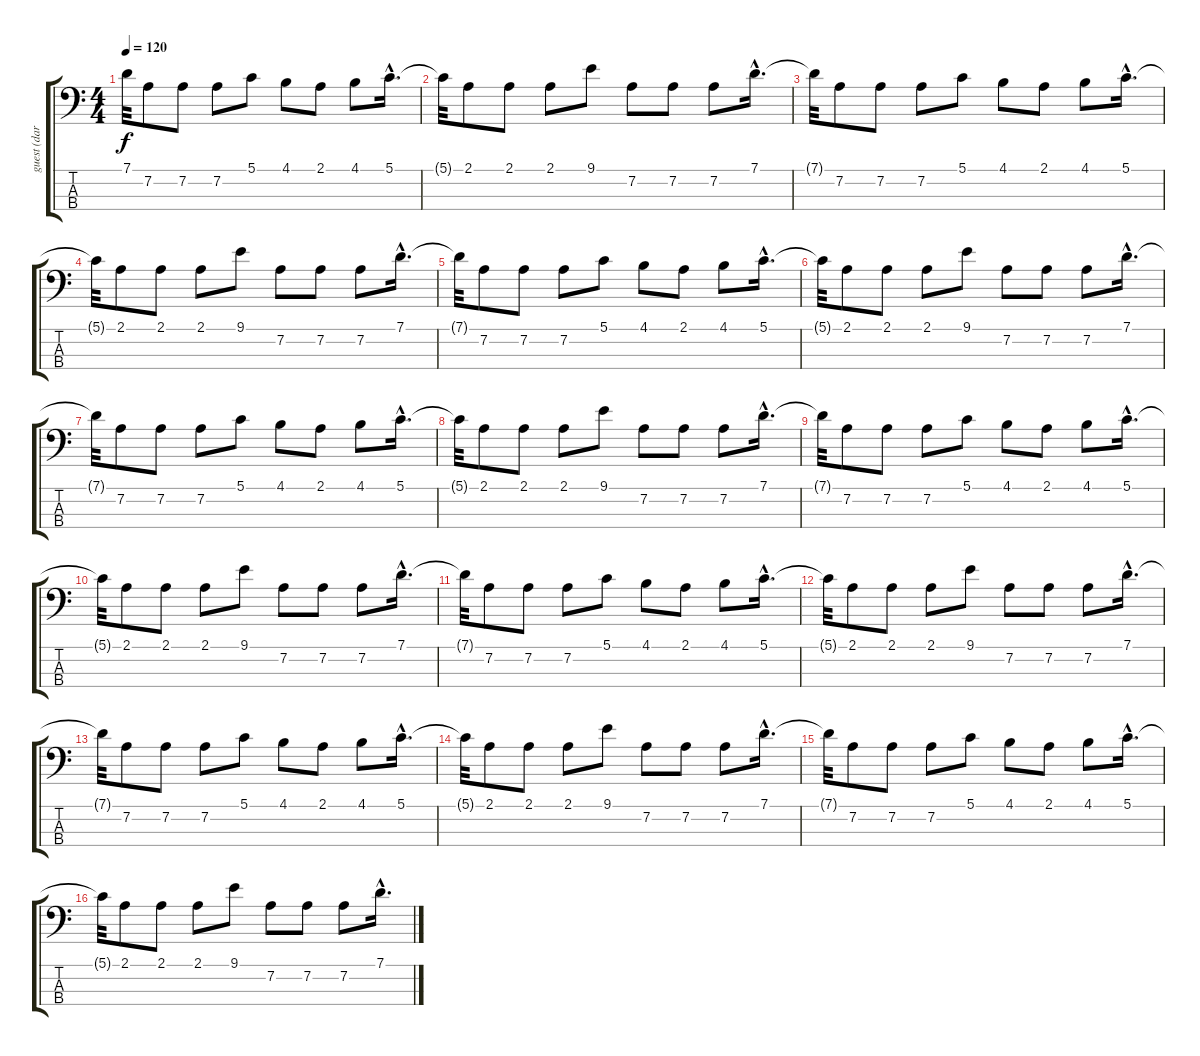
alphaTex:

\track ("guest (darin) bass" "guest (dar") {instrument electricbassfinger}
\staff {score tabs}
\tuning (G2 D2 A1 E1) {hide}
\ts (4 4)
\tempo 120
\clef f4
\ks c
7.1{t}.32{dy f} 7.2.8 7.2.8 7.2.8 5.1.8 4.1.8 2.1.8 4.1.8 5.1{hac}.16{d} |
5.1{t}.32 2.1.8 2.1.8 2.1.8 9.1.8 7.2.8 7.2.8 7.2.8 7.1{hac}.16{d} |
7.1{t}.32 7.2.8 7.2.8 7.2.8 5.1.8 4.1.8 2.1.8 4.1.8 5.1{hac}.16{d} |
5.1{t}.32 2.1.8 2.1.8 2.1.8 9.1.8 7.2.8 7.2.8 7.2.8 7.1{hac}.16{d} |
7.1{t}.32 7.2.8 7.2.8 7.2.8 5.1.8 4.1.8 2.1.8 4.1.8 5.1{hac}.16{d} |
5.1{t}.32 2.1.8 2.1.8 2.1.8 9.1.8 7.2.8 7.2.8 7.2.8 7.1{hac}.16{d} |
7.1{t}.32 7.2.8 7.2.8 7.2.8 5.1.8 4.1.8 2.1.8 4.1.8 5.1{hac}.16{d} |
5.1{t}.32 2.1.8 2.1.8 2.1.8 9.1.8 7.2.8 7.2.8 7.2.8 7.1{hac}.16{d} |
7.1{t}.32 7.2.8 7.2.8 7.2.8 5.1.8 4.1.8 2.1.8 4.1.8 5.1{hac}.16{d} |
5.1{t}.32 2.1.8 2.1.8 2.1.8 9.1.8 7.2.8 7.2.8 7.2.8 7.1{hac}.16{d} |
7.1{t}.32 7.2.8 7.2.8 7.2.8 5.1.8 4.1.8 2.1.8 4.1.8 5.1{hac}.16{d} |
5.1{t}.32 2.1.8 2.1.8 2.1.8 9.1.8 7.2.8 7.2.8 7.2.8 7.1{hac}.16{d} |
7.1{t}.32 7.2.8 7.2.8 7.2.8 5.1.8 4.1.8 2.1.8 4.1.8 5.1{hac}.16{d} |
5.1{t}.32 2.1.8 2.1.8 2.1.8 9.1.8 7.2.8 7.2.8 7.2.8 7.1{hac}.16{d} |
7.1{t}.32 7.2.8 7.2.8 7.2.8 5.1.8 4.1.8 2.1.8 4.1.8 5.1{hac}.16{d} |
5.1{t}.32 2.1.8 2.1.8 2.1.8 9.1.8 7.2.8 7.2.8 7.2.8 7.1{hac}.16{d}
